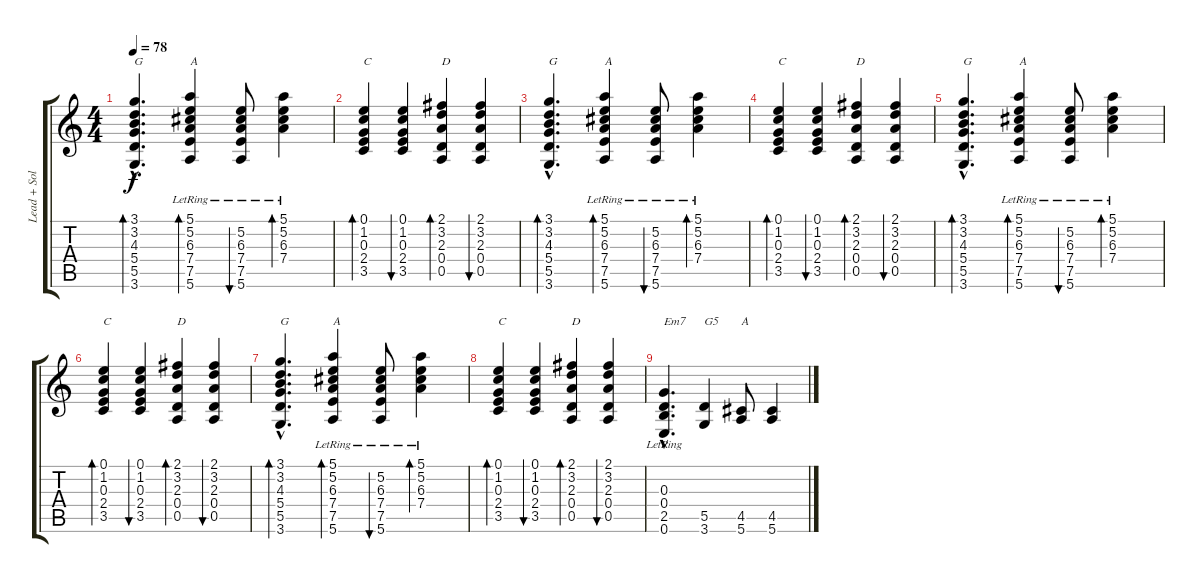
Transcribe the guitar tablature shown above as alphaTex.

\track ("Lead + Solo" "Lead + Sol") {instrument electricguitarclean}
\staff {score tabs}
\tuning (E4 B3 G3 D3 A2 E2) {hide}
\ts (4 4)
\tempo 78
\clef g2
\ks c
(3.1{hac} 3.2{hac} 4.3{hac} 5.4{hac} 5.5{hac} 3.6{hac}).4{d bd 120 txt "G" dy f} (5.1 5.2 6.3 7.4 7.5 5.6{lr}).4{bd 120 txt "A"} (5.2 6.3 7.4{lr} 7.5{lr} 5.6{lr}).8{bu 120} (5.1{lr} 5.2{lr} 6.3 7.4).4{bd 120} |
(0.1 1.2 0.3 2.4 3.5).4{bd 120 txt "C"} (0.1 1.2 0.3 2.4 3.5).4{bu 120} (2.1 3.2 2.3 0.4 0.5).4{bd 120 txt "D"} (2.1 3.2 2.3 0.4 0.5).4{bu 120} |
(3.1{hac} 3.2{hac} 4.3{hac} 5.4{hac} 5.5{hac} 3.6{hac}).4{d bd 120 txt "G"} (5.1 5.2 6.3 7.4 7.5 5.6{lr}).4{bd 120 txt "A"} (5.2 6.3 7.4{lr} 7.5{lr} 5.6{lr}).8{bu 120} (5.1{lr} 5.2{lr} 6.3 7.4).4{bd 120} |
(0.1 1.2 0.3 2.4 3.5).4{bd 120 txt "C"} (0.1 1.2 0.3 2.4 3.5).4{bu 120} (2.1 3.2 2.3 0.4 0.5).4{bd 120 txt "D"} (2.1 3.2 2.3 0.4 0.5).4{bu 120} |
(3.1{hac} 3.2{hac} 4.3{hac} 5.4{hac} 5.5{hac} 3.6{hac}).4{d bd 120 txt "G"} (5.1 5.2 6.3 7.4 7.5 5.6{lr}).4{bd 120 txt "A"} (5.2 6.3 7.4{lr} 7.5{lr} 5.6{lr}).8{bu 120} (5.1{lr} 5.2{lr} 6.3 7.4).4{bd 120} |
(0.1 1.2 0.3 2.4 3.5).4{bd 120 txt "C"} (0.1 1.2 0.3 2.4 3.5).4{bu 120} (2.1 3.2 2.3 0.4 0.5).4{bd 120 txt "D"} (2.1 3.2 2.3 0.4 0.5).4{bu 120} |
(3.1{hac} 3.2{hac} 4.3{hac} 5.4{hac} 5.5{hac} 3.6{hac}).4{d bd 120 txt "G"} (5.1 5.2 6.3 7.4 7.5 5.6{lr}).4{bd 120 txt "A"} (5.2 6.3 7.4{lr} 7.5{lr} 5.6{lr}).8{bu 120} (5.1{lr} 5.2{lr} 6.3 7.4).4{bd 120} |
(0.1 1.2 0.3 2.4 3.5).4{bd 120 txt "C"} (0.1 1.2 0.3 2.4 3.5).4{bu 120} (2.1 3.2 2.3 0.4 0.5).4{bd 120 txt "D"} (2.1 3.2 2.3 0.4 0.5).4{bu 120} |
(0.3{hac lr} 0.4{hac lr} 2.5{hac} 0.6{hac}).4{d txt "Em7"} (5.5 3.6).4{txt "G5"} (4.5 5.6).8{txt "A"} (4.5 5.6).4
